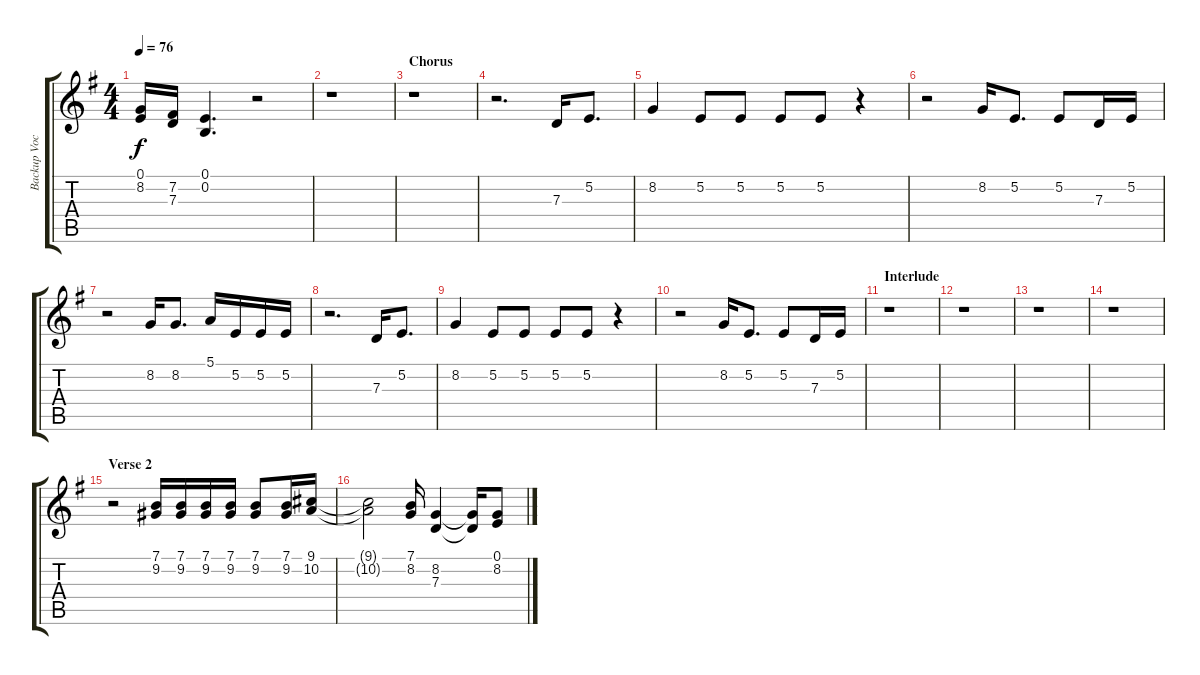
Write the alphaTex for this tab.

\track ("Backup Vocal" "Backup Voc") {instrument choiraahs}
\staff {score tabs}
\tuning (E4 B3 G3 D3 A2 E2) {hide}
\ts (4 4)
\tempo 76
\clef g2
\ks eminor
(0.1{t} 8.2{t}).16{dy f} (7.2 7.3).16 (0.1 0.2).4{d} r.2 |
r.1 |
\section ("" "Chorus")
r.1 |
r.2{d} 7.3.16 5.2.8{d} |
8.2.4 5.2.8 5.2.8 5.2.8 5.2.8 r.4 |
r.2 8.2.16 5.2.8{d} 5.2.8 7.3.16 5.2.16 |
r.2 8.2.16 8.2.8{d} 5.1.16 5.2.16 5.2.16 5.2.16 |
r.2{d} 7.3.16 5.2.8{d} |
8.2.4 5.2.8 5.2.8 5.2.8 5.2.8 r.4 |
r.2 8.2.16 5.2.8{d} 5.2.8 7.3.16 5.2.16 |
\section ("" "Interlude")
r.1 |
r.1 |
r.1 |
r.1 |
\section ("" "Verse 2")
r.2 (7.1 9.2).16 (7.1 9.2).16 (7.1 9.2).16 (7.1 9.2).16 (7.1 9.2).8 (7.1 9.2).16 (9.1 10.2).16 |
(9.1{t} 10.2{t}).2 (7.1 8.2).16 (8.2 7.3).4 (8.2{t} 7.3{t}).16 (0.1 8.2).8
